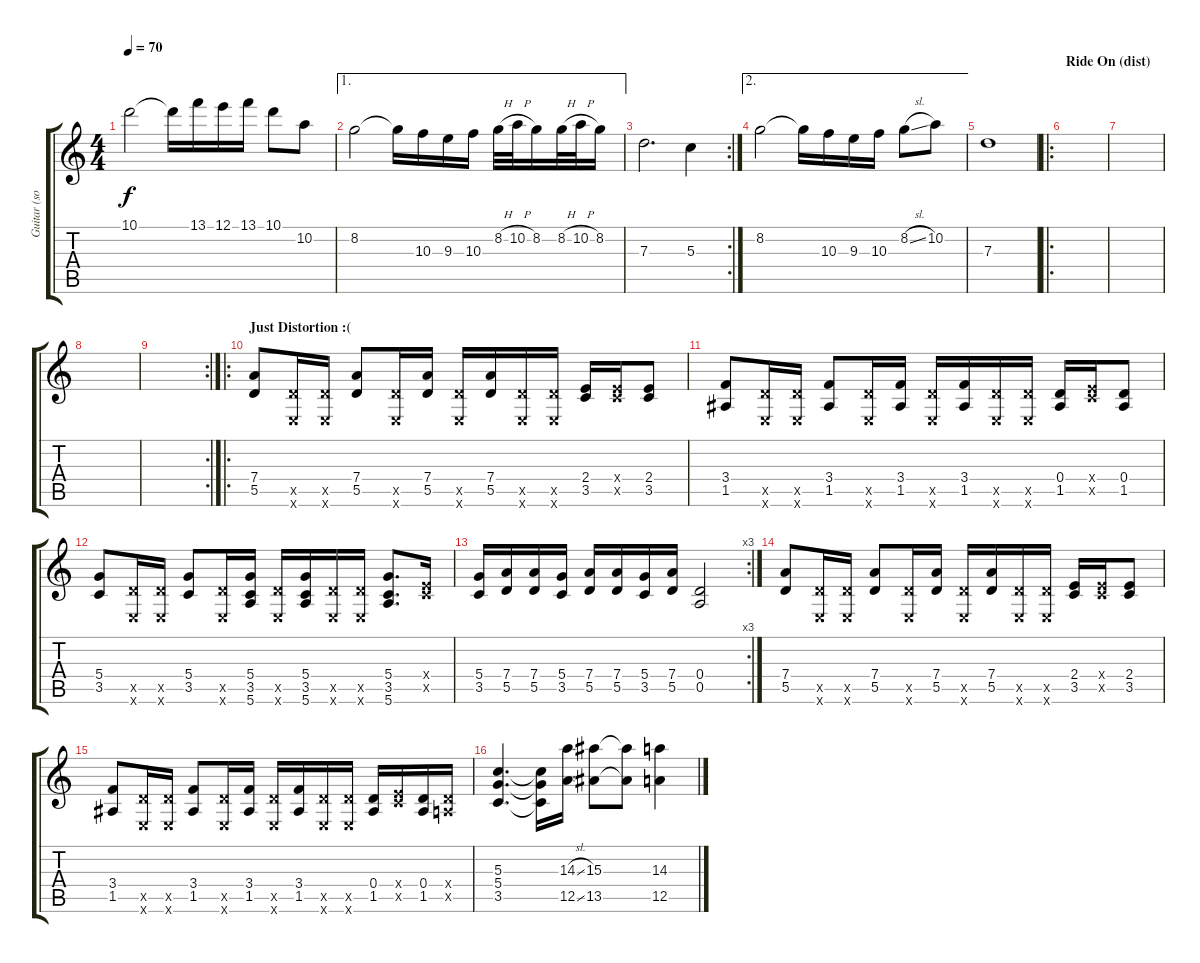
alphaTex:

\track ("Guitar (solo)" "Guitar (so") {instrument overdrivenguitar}
\staff {score tabs}
\tuning (E4 B3 G3 D3 A2 E2) {hide}
\ts (4 4)
\tempo 70
\clef g2
\ks c
10.1.2{dy f} 10.1{t}.16 13.1.16 12.1.16 13.1.16 10.1.8 10.2.8 |
\ae 1
8.2.2 8.2{t}.16 10.3.16 9.3.16 10.3.16 8.2{h}.32 10.2{h}.32 8.2.16 8.2{h}.32 10.2{h}.32 8.2.16 |
\rc 2
7.3.2{d} 5.3.4 |
\ae 2
8.2.2 8.2{t}.16 10.3.16 9.3.16 10.3.16 8.2{sl}.8 10.2.8 |
7.3.1 |
\ro
\section ("" "Ride On (dist)")
|
|
|
\rc 2
|
\ro
\section ("" "Just Distortion :(")
(7.4 5.5).8 (5.5{x} 0.6{x}).16 (5.5{x} 0.6{x}).16 (7.4 5.5).8 (5.5{x} 0.6{x}).16 (7.4 5.5).16 (5.5{x} 0.6{x}).16 (7.4 5.5).16 (5.5{x} 0.6{x}).16 (5.5{x} 0.6{x}).16 (2.4 3.5).16 (2.4{x} 3.5{x}).16 (2.4 3.5).8 |
(3.4 1.5).8 (5.5{x} 0.6{x}).16 (5.5{x} 0.6{x}).16 (3.4 1.5).8 (5.5{x} 0.6{x}).16 (3.4 1.5).16 (5.5{x} 0.6{x}).16 (3.4 1.5).16 (5.5{x} 0.6{x}).16 (5.5{x} 0.6{x}).16 (0.4 1.5).16 (2.4{x} 3.5{x}).16 (0.4 1.5).8 |
(5.4 3.5).8 (5.5{x} 0.6{x}).16 (5.5{x} 0.6{x}).16 (5.4 3.5).8 (5.5{x} 0.6{x}).16 (5.4 3.5 5.6).16 (5.5{x} 0.6{x}).16 (5.4 3.5 5.6).16 (5.5{x} 0.6{x}).16 (5.5{x} 0.6{x}).16 (5.4 3.5 5.6).8{d} (2.4{x} 3.5{x}).16 |
\rc 3
(5.4 3.5).16 (7.4 5.5).16 (7.4 5.5).16 (5.4 3.5).16 (7.4 5.5).16 (7.4 5.5).16 (5.4 3.5).16 (7.4 5.5).16 (0.4 0.5).2 |
(7.4 5.5).8 (5.5{x} 0.6{x}).16 (5.5{x} 0.6{x}).16 (7.4 5.5).8 (5.5{x} 0.6{x}).16 (7.4 5.5).16 (5.5{x} 0.6{x}).16 (7.4 5.5).16 (5.5{x} 0.6{x}).16 (5.5{x} 0.6{x}).16 (2.4 3.5).16 (2.4{x} 3.5{x}).16 (2.4 3.5).8 |
(3.4 1.5).8 (5.5{x} 0.6{x}).16 (5.5{x} 0.6{x}).16 (3.4 1.5).8 (5.5{x} 0.6{x}).16 (3.4 1.5).16 (5.5{x} 0.6{x}).16 (3.4 1.5).16 (5.5{x} 0.6{x}).16 (5.5{x} 0.6{x}).16 (0.4 1.5).16 (2.4{x} 3.5{x}).16 (0.4 1.5).16 (0.4{x} 0.5{x}).16 |
(5.3 5.4 3.5).4{d} (5.3{t} 5.4{t} 3.5{t}).16 (14.3{sl} 12.5{sl}).16 (15.3 13.5).8 (15.3{t} 13.5{t}).8 (14.3 12.5).4
